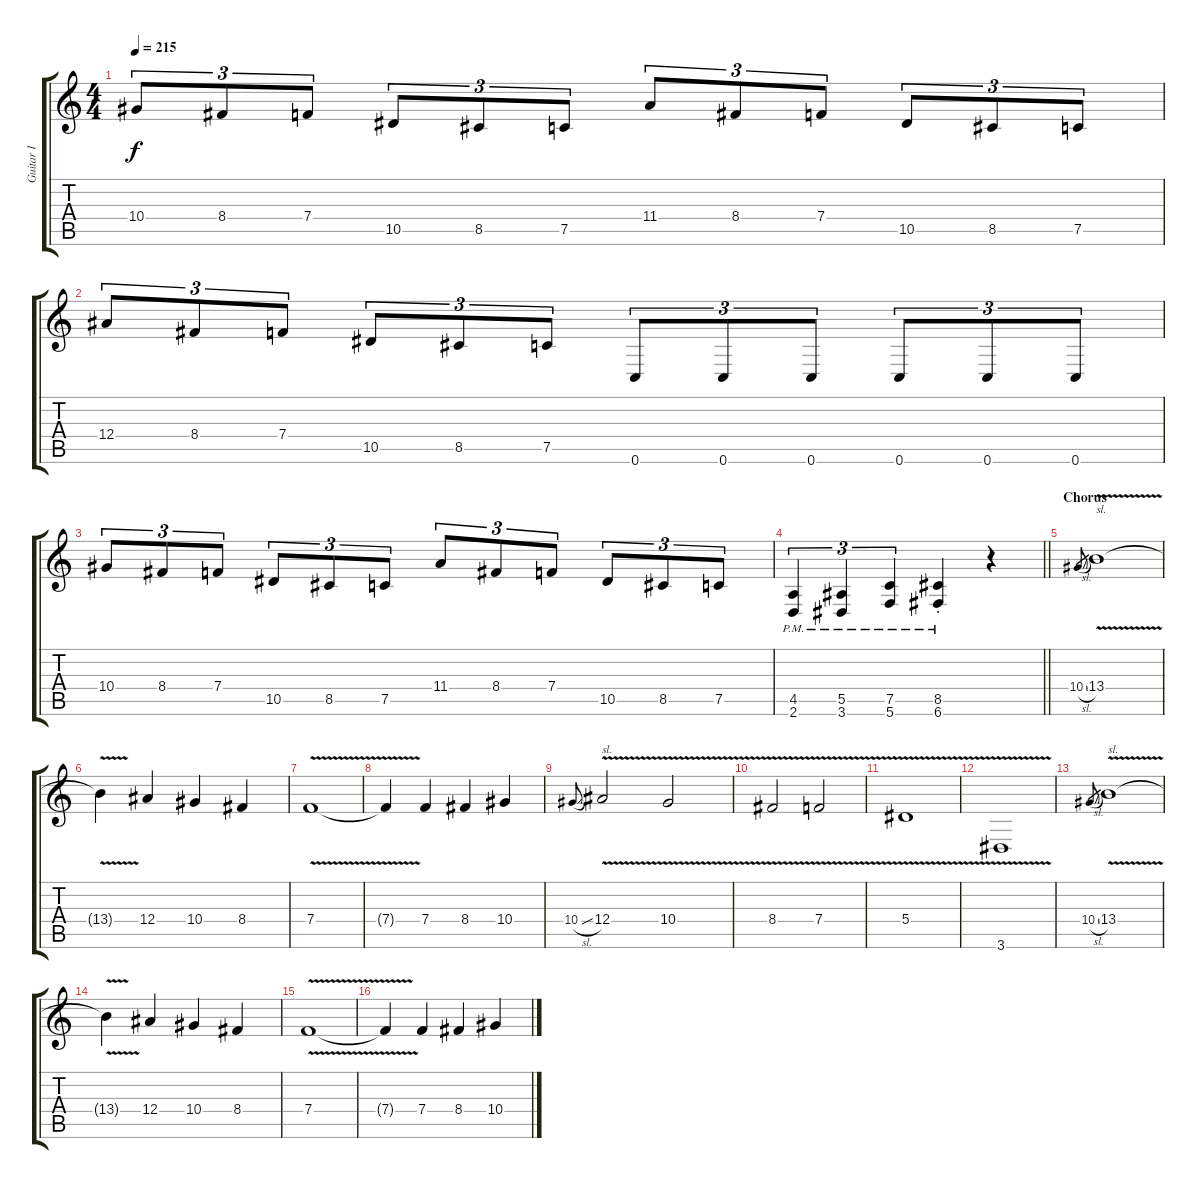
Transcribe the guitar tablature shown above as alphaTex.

\track ("Guitar I" "Guitar I") {instrument distortionguitar}
\staff {score tabs}
\tuning (C4 G3 Eb3 Bb2 F2 C2) {hide}
\ts (4 4)
\tempo 215
\clef g2
\ks c
10.4.8{tu (3 2) dy f} 8.4.8{tu (3 2)} 7.4.8{tu (3 2)} 10.5.8{tu (3 2)} 8.5.8{tu (3 2)} 7.5.8{tu (3 2)} 11.4.8{tu (3 2)} 8.4.8{tu (3 2)} 7.4.8{tu (3 2)} 10.5.8{tu (3 2)} 8.5.8{tu (3 2)} 7.5.8{tu (3 2)} |
12.4.8{tu (3 2)} 8.4.8{tu (3 2)} 7.4.8{tu (3 2)} 10.5.8{tu (3 2)} 8.5.8{tu (3 2)} 7.5.8{tu (3 2)} 0.6.8{tu (3 2)} 0.6.8{tu (3 2)} 0.6.8{tu (3 2)} 0.6.8{tu (3 2)} 0.6.8{tu (3 2)} 0.6.8{tu (3 2)} |
10.4.8{tu (3 2)} 8.4.8{tu (3 2)} 7.4.8{tu (3 2)} 10.5.8{tu (3 2)} 8.5.8{tu (3 2)} 7.5.8{tu (3 2)} 11.4.8{tu (3 2)} 8.4.8{tu (3 2)} 7.4.8{tu (3 2)} 10.5.8{tu (3 2)} 8.5.8{tu (3 2)} 7.5.8{tu (3 2)} |
\barLineRight lightlight
(4.5{pm} 2.6{pm}).4{tu (3 2)} (5.5{pm} 3.6{pm}).4{tu (3 2)} (7.5{pm} 5.6{pm}).4{tu (3 2)} (8.5{pm st} 6.6{pm st}).4 r.4 |
\section ("" "Chorus")
10.4{sl}.8{gr} 13.4{v}.1{txt "sl." volume 14 balance 4} |
13.4{t}.4 12.4.4 10.4.4 8.4.4 |
7.4{v}.1 |
7.4{t}.4 7.4.4 8.4.4 10.4.4 |
10.4{sl}.8{gr onbeat} 12.4{v}.2{txt "sl."} 10.4{v}.2 |
8.4{v}.2 7.4{v}.2 |
5.4{v}.1 |
3.6{v}.1 |
10.4{sl}.8{gr} 13.4{v}.1{txt "sl."} |
13.4{t}.4 12.4.4 10.4.4 8.4.4 |
7.4{v}.1 |
7.4{t}.4 7.4.4 8.4.4 10.4.4
